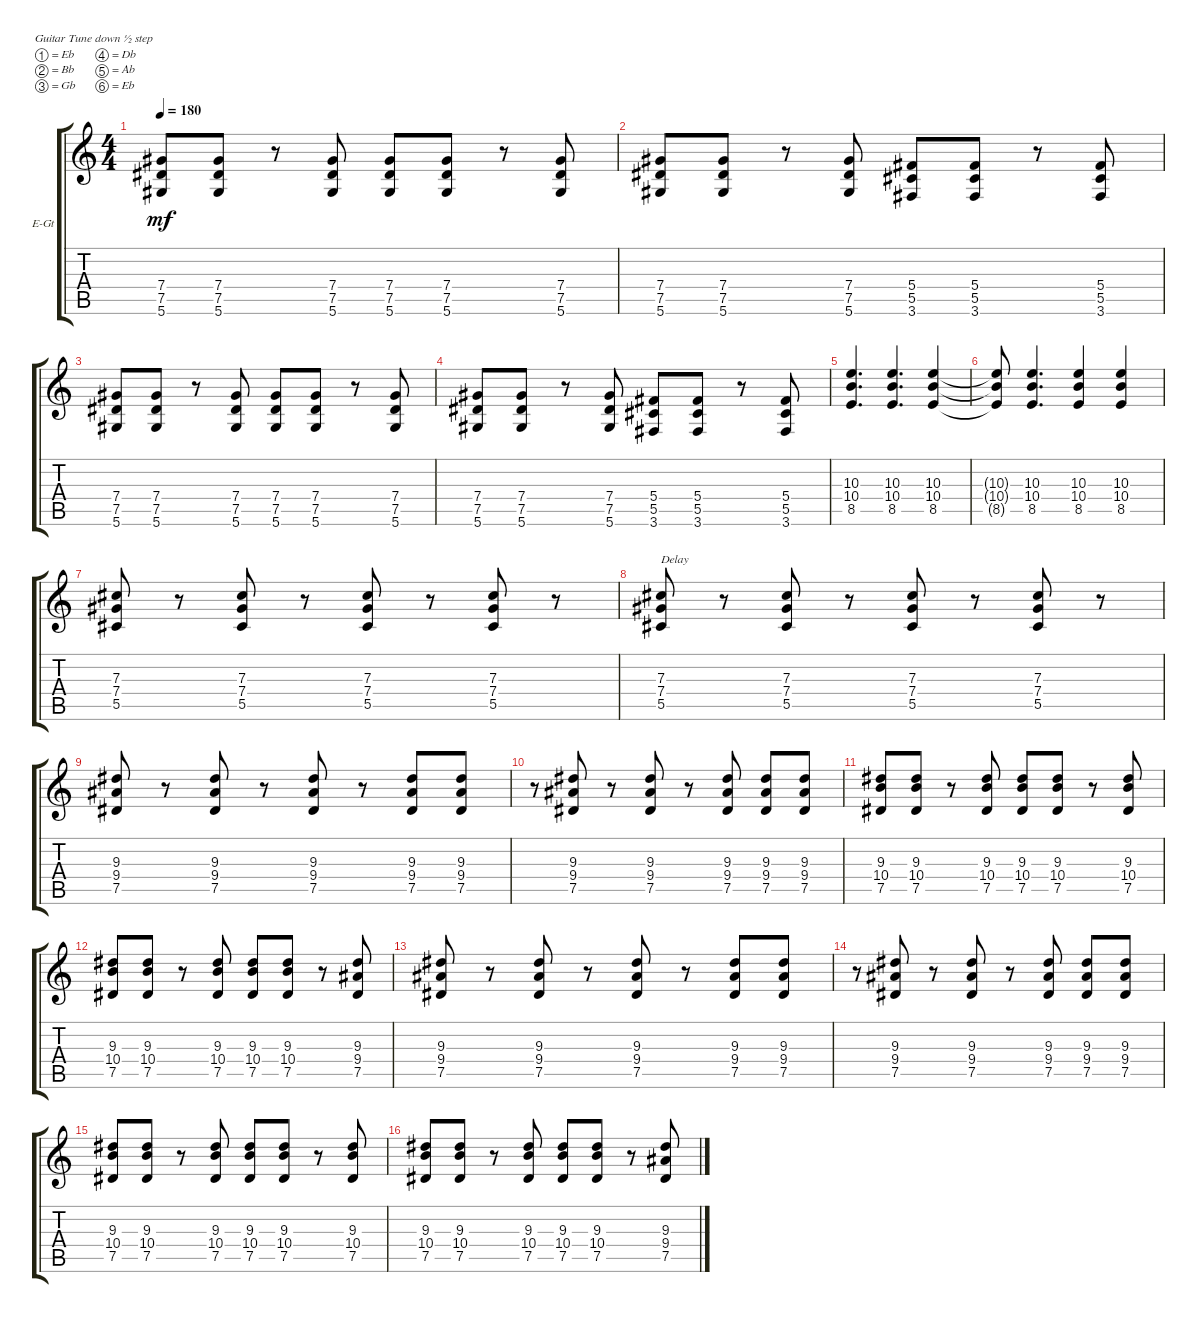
\bracketExtendMode groupsimilarinstruments
\firstSystemTrackNameOrientation horizontal
\otherSystemsTrackNameOrientation horizontal
\track ("Electric Guitar 1" "E-Gt") {instrument distortionguitar}
\staff {score tabs}
\tuning (Eb4 Bb3 Gb3 Db3 Ab2 Eb2)
\ts (4 4)
\tempo 180
\clef g2
\ks c
(5.6 7.5 7.4).8{dy mf} (5.6 7.5 7.4).8 r.8 (7.4 7.5 5.6).8 (5.6 7.5 7.4).8 (7.4 7.5 5.6).8 r.8 (7.4 7.5 5.6).8 |
(5.6 7.5 7.4).8 (5.6 7.5 7.4).8 r.8 (7.4 7.5 5.6).8 (3.6 5.5 5.4).8 (5.4 5.5 3.6).8 r.8 (5.4 5.5 3.6).8 |
(5.6 7.5 7.4).8 (5.6 7.5 7.4).8 r.8 (7.4 7.5 5.6).8 (5.6 7.5 7.4).8 (7.4 7.5 5.6).8 r.8 (7.4 7.5 5.6).8 |
(5.6 7.5 7.4).8 (5.6 7.5 7.4).8 r.8 (7.4 7.5 5.6).8 (3.6 5.5 5.4).8 (5.4 5.5 3.6).8 r.8 (5.4 5.5 3.6).8 |
(8.5 10.4 10.3).4{d} (10.4 8.5 10.3).4{d} (10.3 10.4 8.5).4 |
(8.5{t} 10.4{t} 10.3{t}).8 (10.3 10.4 8.5).4{d} (10.3 10.4 8.5).4 (10.3 10.4 8.5).4 |
(7.3 7.4 5.5).8 r.8 (7.3 7.4 5.5).8 r.8 (7.3 7.4 5.5).8 r.8 (7.3 7.4 5.5).8 r.8 |
(7.3 7.4 5.5).8{txt "Delay"} r.8 (7.3 7.4 5.5).8 r.8 (7.3 7.4 5.5).8 r.8 (7.3 7.4 5.5).8 r.8 |
(9.4 7.5 9.3).8 r.8 (9.3 9.4 7.5).8 r.8 (7.5 9.4 9.3).8 r.8 (9.3 9.4 7.5).8 (7.5 9.4 9.3).8 |
r.8 (9.3 9.4 7.5).8 r.8 (9.3 9.4 7.5).8 r.8 (9.3 9.4 7.5).8 (7.5 9.4 9.3).8 (9.3 9.4 7.5).8 |
(7.5 10.4 9.3).8 (9.3 10.4 7.5).8 r.8 (9.3 10.4 7.5).8 (7.5 10.4 9.3).8 (9.3 10.4 7.5).8 r.8 (9.3 10.4 7.5).8 |
(9.3 10.4 7.5).8 (7.5 10.4 9.3).8 r.8 (9.3 10.4 7.5).8 (7.5 10.4 9.3).8 (7.5 10.4 9.3).8 r.8 (7.5 9.4 9.3).8 |
(9.4 7.5 9.3).8 r.8 (9.3 9.4 7.5).8 r.8 (7.5 9.4 9.3).8 r.8 (9.3 9.4 7.5).8 (7.5 9.4 9.3).8 |
r.8 (9.3 9.4 7.5).8 r.8 (9.3 9.4 7.5).8 r.8 (9.3 9.4 7.5).8 (7.5 9.4 9.3).8 (9.3 9.4 7.5).8 |
(7.5 10.4 9.3).8 (9.3 10.4 7.5).8 r.8 (9.3 10.4 7.5).8 (7.5 10.4 9.3).8 (9.3 10.4 7.5).8 r.8 (9.3 10.4 7.5).8 |
(9.3 10.4 7.5).8 (7.5 10.4 9.3).8 r.8 (9.3 10.4 7.5).8 (7.5 10.4 9.3).8 (7.5 10.4 9.3).8 r.8 (9.3 9.4 7.5).8
